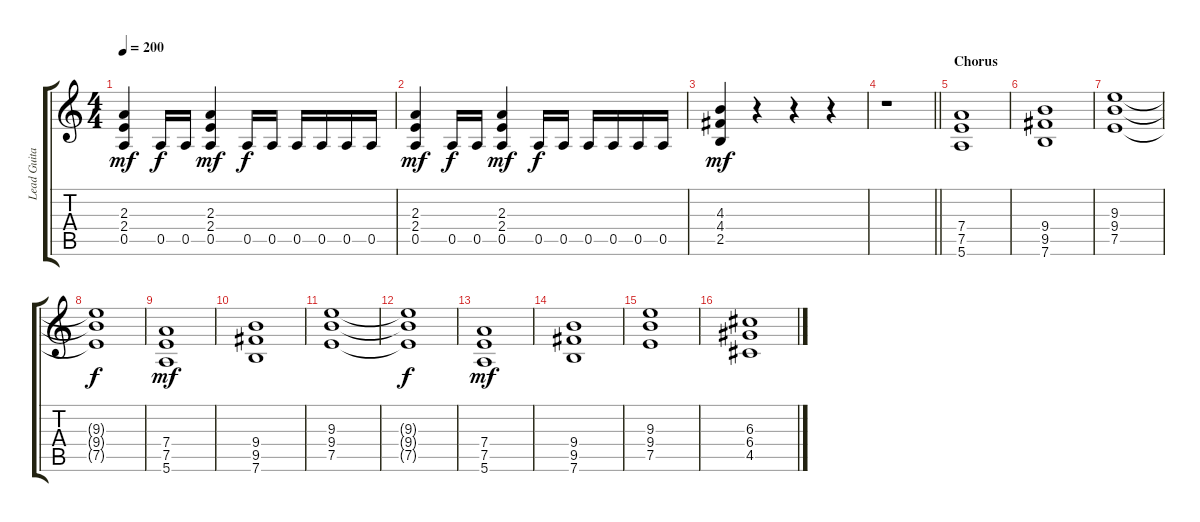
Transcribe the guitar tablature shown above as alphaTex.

\track ("Lead Guitar" "Lead Guita") {instrument distortionguitar}
\staff {score tabs}
\tuning (E4 B3 G3 D3 A2 E2) {hide}
\ts (4 4)
\tempo 200
\clef g2
\ks c
(2.3 2.4 0.5).4{dy mf} 0.5.16{dy f} 0.5.16 (2.3 2.4 0.5).4{dy mf} 0.5.16{dy f} 0.5.16 0.5.16 0.5.16 0.5.16 0.5.16 |
(2.3 2.4 0.5).4{dy mf} 0.5.16{dy f} 0.5.16 (2.3 2.4 0.5).4{dy mf} 0.5.16{dy f} 0.5.16 0.5.16 0.5.16 0.5.16 0.5.16 |
(4.3 4.4 2.5).4{dy mf} r.4 r.4 r.4 |
\barLineRight lightlight
r.1 |
\section ("" "Chorus")
(7.4 7.5 5.6).1 |
(9.4 9.5 7.6).1 |
(9.3 9.4 7.5).1 |
(9.3{t} 9.4{t} 7.5{t}).1{dy f} |
(7.4 7.5 5.6).1{dy mf} |
(9.4 9.5 7.6).1 |
(9.3 9.4 7.5).1 |
(9.3{t} 9.4{t} 7.5{t}).1{dy f} |
(7.4 7.5 5.6).1{dy mf} |
(9.4 9.5 7.6).1 |
(9.3 9.4 7.5).1 |
(6.3 6.4 4.5).1
